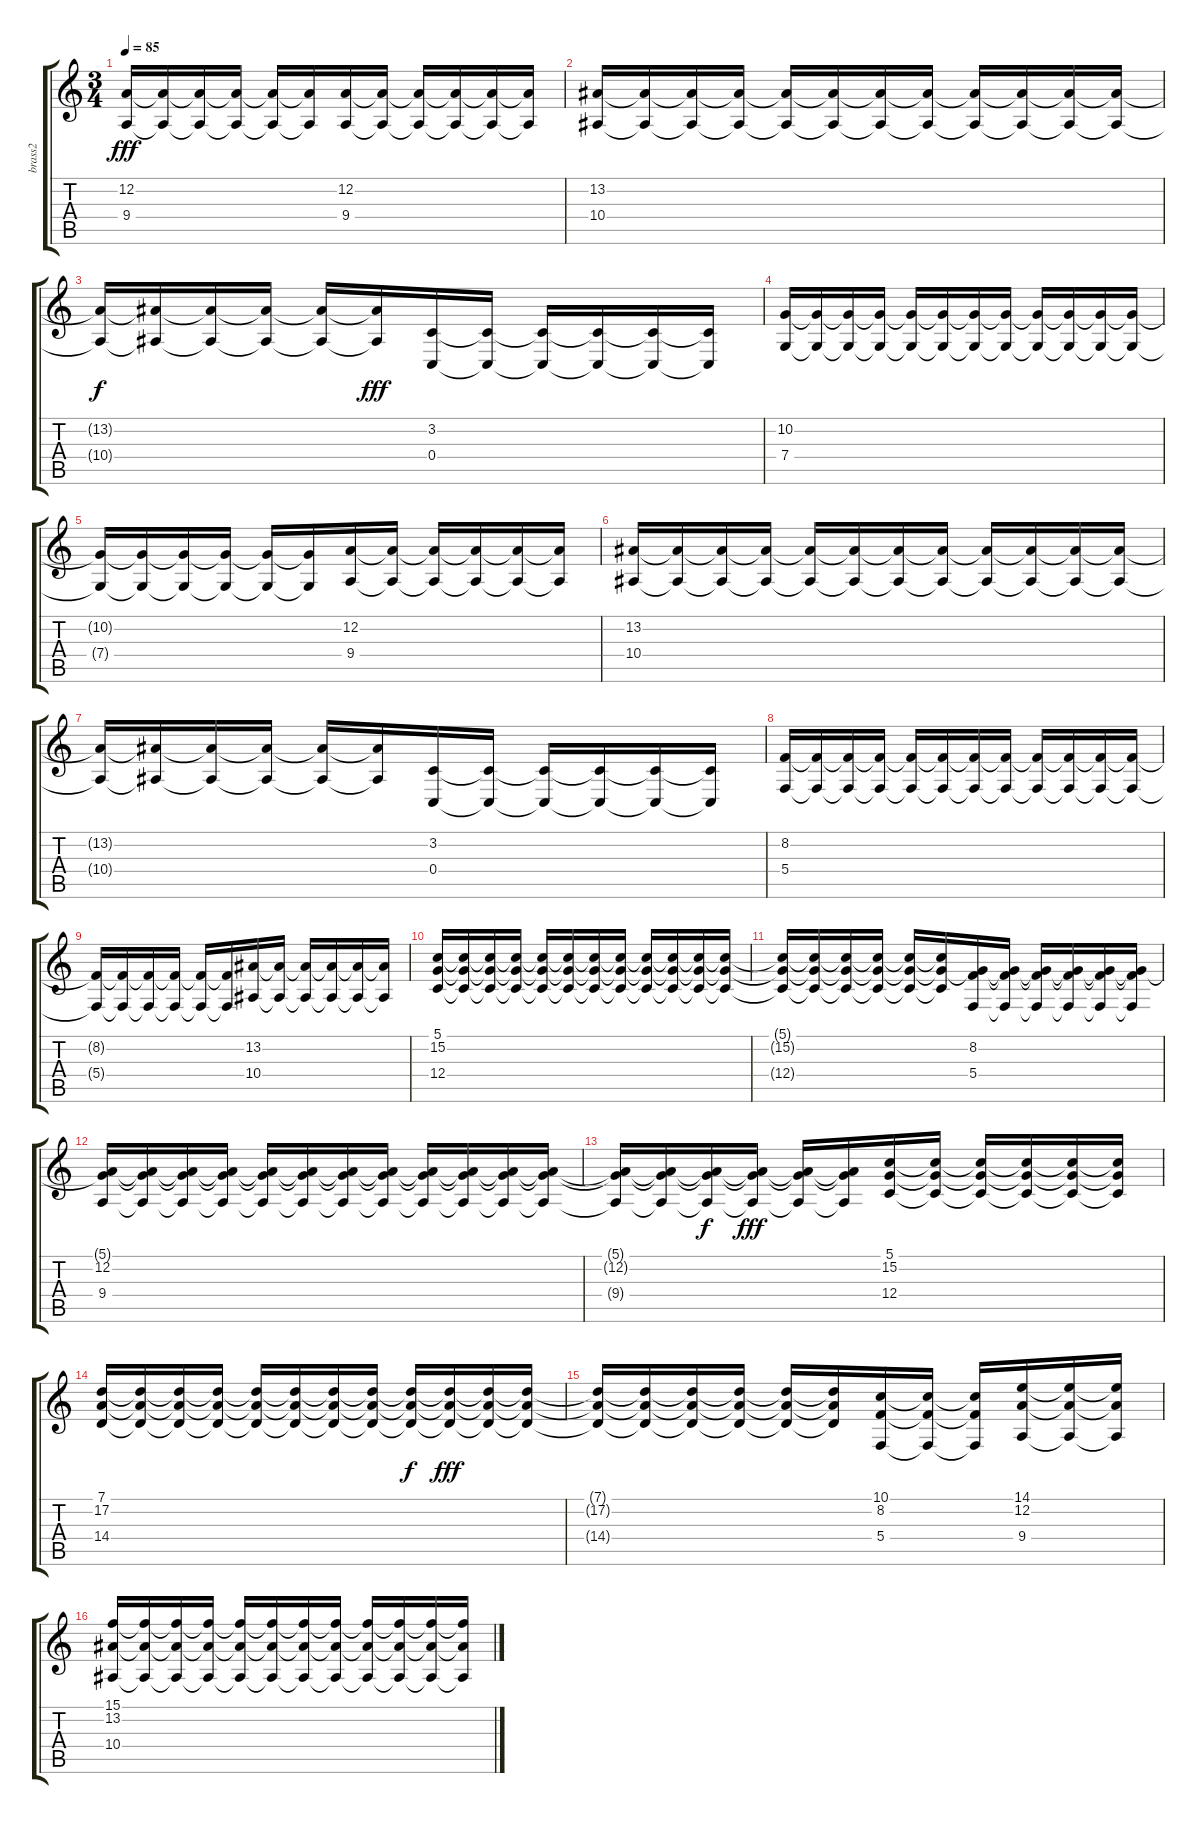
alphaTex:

\track ("brass2" "brass2") {instrument trombone}
\staff {score tabs}
\tuning (D4 A3 F3 C3 G2 C2) {hide}
\ts (3 4)
\tempo 85
\clef g2
\ks c
(12.2{t} 9.4{t}).16{dy fff} (12.2{t} 9.4{t}).16 (12.2{t} 9.4{t}).16 (12.2{t} 9.4{t}).16 (12.2{t} 9.4{t}).16 (12.2{t} 9.4{t}).16 (12.2 9.4).16 (12.2{t} 9.4{t}).16 (12.2{t} 9.4{t}).16 (12.2{t} 9.4{t}).16 (12.2{t} 9.4{t}).16 (12.2{t} 9.4{t}).16 |
(13.2 10.4).16 (13.2{t} 10.4{t}).16 (13.2{t} 10.4{t}).16 (13.2{t} 10.4{t}).16 (13.2{t} 10.4{t}).16 (13.2{t} 10.4{t}).16 (13.2{t} 10.4{t}).16 (13.2{t} 10.4{t}).16 (13.2{t} 10.4{t}).16 (13.2{t} 10.4{t}).16 (13.2{t} 10.4{t}).16 (13.2{t} 10.4{t}).16 |
(13.2{t} 10.4{t}).16{dy f} (13.2{t} 10.4{t}).16 (13.2{t} 10.4{t}).16 (13.2{t} 10.4{t}).16 (13.2{t} 10.4{t}).16 (13.2{t} 10.4{t}).16{dy fff} (3.2 0.4).16 (3.2{t} 0.4{t}).16 (3.2{t} 0.4{t}).16 (3.2{t} 0.4{t}).16 (3.2{t} 0.4{t}).16 (3.2{t} 0.4{t}).16 |
(10.2 7.4).16 (10.2{t} 7.4{t}).16 (10.2{t} 7.4{t}).16 (10.2{t} 7.4{t}).16 (10.2{t} 7.4{t}).16 (10.2{t} 7.4{t}).16 (10.2{t} 7.4{t}).16 (10.2{t} 7.4{t}).16 (10.2{t} 7.4{t}).16 (10.2{t} 7.4{t}).16 (10.2{t} 7.4{t}).16 (10.2{t} 7.4{t}).16 |
(10.2{t} 7.4{t}).16 (10.2{t} 7.4{t}).16 (10.2{t} 7.4{t}).16 (10.2{t} 7.4{t}).16 (10.2{t} 7.4{t}).16 (10.2{t} 7.4{t}).16 (12.2 9.4).16 (12.2{t} 9.4{t}).16 (12.2{t} 9.4{t}).16 (12.2{t} 9.4{t}).16 (12.2{t} 9.4{t}).16 (12.2{t} 9.4{t}).16 |
(13.2 10.4).16 (13.2{t} 10.4{t}).16 (13.2{t} 10.4{t}).16 (13.2{t} 10.4{t}).16 (13.2{t} 10.4{t}).16 (13.2{t} 10.4{t}).16 (13.2{t} 10.4{t}).16 (13.2{t} 10.4{t}).16 (13.2{t} 10.4{t}).16 (13.2{t} 10.4{t}).16 (13.2{t} 10.4{t}).16 (13.2{t} 10.4{t}).16 |
(13.2{t} 10.4{t}).16 (13.2{t} 10.4{t}).16 (13.2{t} 10.4{t}).16 (13.2{t} 10.4{t}).16 (13.2{t} 10.4{t}).16 (13.2{t} 10.4{t}).16 (3.2 0.4).16 (3.2{t} 0.4{t}).16 (3.2{t} 0.4{t}).16 (3.2{t} 0.4{t}).16 (3.2{t} 0.4{t}).16 (3.2{t} 0.4{t}).16 |
(8.2 5.4).16 (8.2{t} 5.4{t}).16 (8.2{t} 5.4{t}).16 (8.2{t} 5.4{t}).16 (8.2{t} 5.4{t}).16 (8.2{t} 5.4{t}).16 (8.2{t} 5.4{t}).16 (8.2{t} 5.4{t}).16 (8.2{t} 5.4{t}).16 (8.2{t} 5.4{t}).16 (8.2{t} 5.4{t}).16 (8.2{t} 5.4{t}).16 |
(8.2{t} 5.4{t}).16 (8.2{t} 5.4{t}).16 (8.2{t} 5.4{t}).16 (8.2{t} 5.4{t}).16 (8.2{t} 5.4{t}).16 (8.2{t} 5.4{t}).16 (13.2 10.4).16 (13.2{t} 10.4{t}).16 (13.2{t} 10.4{t}).16 (13.2{t} 10.4{t}).16 (13.2{t} 10.4{t}).16 (13.2{t} 10.4{t}).16 |
(5.1 15.2 12.4).16 (5.1{t} 15.2{t} 12.4{t}).16 (5.1{t} 15.2{t} 12.4{t}).16 (5.1{t} 15.2{t} 12.4{t}).16 (5.1{t} 15.2{t} 12.4{t}).16 (5.1{t} 15.2{t} 12.4{t}).16 (5.1{t} 15.2{t} 12.4{t}).16 (5.1{t} 15.2{t} 12.4{t}).16 (5.1{t} 15.2{t} 12.4{t}).16 (5.1{t} 15.2{t} 12.4{t}).16 (5.1{t} 15.2{t} 12.4{t}).16 (5.1{t} 15.2{t} 12.4{t}).16 |
(5.1{t} 15.2{t} 12.4{t}).16 (5.1{t} 15.2{t} 12.4{t}).16 (5.1{t} 15.2{t} 12.4{t}).16 (5.1{t} 15.2{t} 12.4{t}).16 (5.1{t} 15.2{t} 12.4{t}).16 (5.1{t} 15.2{t} 12.4{t}).16 (5.1{t} 8.2 5.4).16 (5.1{t} 8.2{t} 5.4{t}).16 (5.1{t} 8.2{t} 5.4{t}).16 (5.1{t} 8.2{t} 5.4{t}).16 (5.1{t} 8.2{t} 5.4{t}).16 (5.1{t} 8.2{t} 5.4{t}).16 |
(5.1{t} 12.2 9.4).16 (5.1{t} 12.2{t} 9.4{t}).16 (5.1{t} 12.2{t} 9.4{t}).16 (5.1{t} 12.2{t} 9.4{t}).16 (5.1{t} 12.2{t} 9.4{t}).16 (5.1{t} 12.2{t} 9.4{t}).16 (5.1{t} 12.2{t} 9.4{t}).16 (5.1{t} 12.2{t} 9.4{t}).16 (5.1{t} 12.2{t} 9.4{t}).16 (5.1{t} 12.2{t} 9.4{t}).16 (5.1{t} 12.2{t} 9.4{t}).16 (5.1{t} 12.2{t} 9.4{t}).16 |
(5.1{t} 12.2{t} 9.4{t}).16 (5.1{t} 12.2{t} 9.4{t}).16 (5.1{t} 12.2{t} 9.4{t}).16{dy f} (5.1{t} 12.2{t} 9.4{t}).16{dy fff} (5.1{t} 12.2{t} 9.4{t}).16 (5.1{t} 12.2{t} 9.4{t}).16 (5.1 15.2 12.4).16 (5.1{t} 15.2{t} 12.4{t}).16 (5.1{t} 15.2{t} 12.4{t}).16 (5.1{t} 15.2{t} 12.4{t}).16 (5.1{t} 15.2{t} 12.4{t}).16 (5.1{t} 15.2{t} 12.4{t}).16 |
(7.1 17.2 14.4).16 (7.1{t} 17.2{t} 14.4{t}).16 (7.1{t} 17.2{t} 14.4{t}).16 (7.1{t} 17.2{t} 14.4{t}).16 (7.1{t} 17.2{t} 14.4{t}).16 (7.1{t} 17.2{t} 14.4{t}).16 (7.1{t} 17.2{t} 14.4{t}).16 (7.1{t} 17.2{t} 14.4{t}).16 (7.1{t} 17.2{t} 14.4{t}).16{dy f} (7.1{t} 17.2{t} 14.4{t}).16{dy fff} (7.1{t} 17.2{t} 14.4{t}).16 (7.1{t} 17.2{t} 14.4{t}).16 |
(7.1{t} 17.2{t} 14.4{t}).16 (7.1{t} 17.2{t} 14.4{t}).16 (7.1{t} 17.2{t} 14.4{t}).16 (7.1{t} 17.2{t} 14.4{t}).16 (7.1{t} 17.2{t} 14.4{t}).16 (7.1{t} 17.2{t} 14.4{t}).16 (10.1 8.2 5.4).16 (10.1{t} 8.2{t} 5.4{t}).16 (10.1{t} 8.2{t} 5.4{t}).16 (14.1 12.2 9.4).16 (14.1{t} 12.2{t} 9.4{t}).16 (14.1{t} 12.2{t} 9.4{t}).16 |
(15.1 13.2 10.4).16 (15.1{t} 13.2{t} 10.4{t}).16 (15.1{t} 13.2{t} 10.4{t}).16 (15.1{t} 13.2{t} 10.4{t}).16 (15.1{t} 13.2{t} 10.4{t}).16 (15.1{t} 13.2{t} 10.4{t}).16 (15.1{t} 13.2{t} 10.4{t}).16 (15.1{t} 13.2{t} 10.4{t}).16 (15.1{t} 13.2{t} 10.4{t}).16 (15.1{t} 13.2{t} 10.4{t}).16 (15.1{t} 13.2{t} 10.4{t}).16 (15.1{t} 13.2{t} 10.4{t}).16
